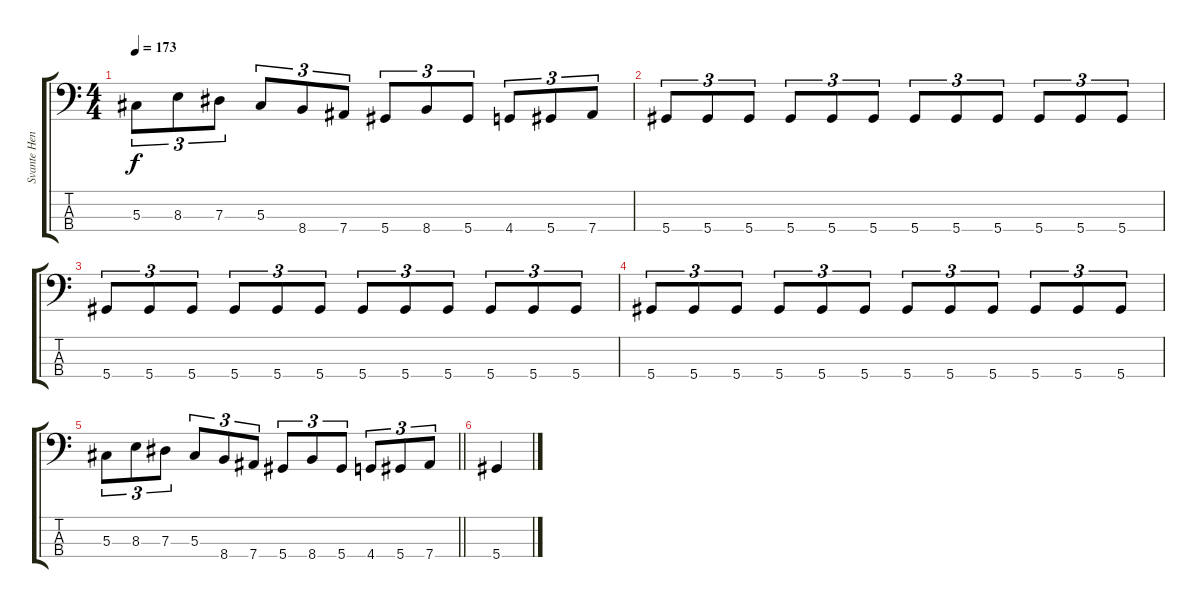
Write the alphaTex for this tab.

\track ("Svante Henrysson" "Svante Hen") {instrument electricbassfinger}
\staff {score tabs}
\tuning (Gb2 Db2 Ab1 Eb1) {hide}
\ts (4 4)
\tempo 173
\clef f4
\ks c
5.3.8{tu (3 2) dy f} 8.3.8{tu (3 2)} 7.3.8{tu (3 2)} 5.3.8{tu (3 2)} 8.4.8{tu (3 2)} 7.4.8{tu (3 2)} 5.4.8{tu (3 2)} 8.4.8{tu (3 2)} 5.4.8{tu (3 2)} 4.4.8{tu (3 2)} 5.4.8{tu (3 2)} 7.4.8{tu (3 2)} |
5.4.8{tu (3 2)} 5.4.8{tu (3 2)} 5.4.8{tu (3 2)} 5.4.8{tu (3 2)} 5.4.8{tu (3 2)} 5.4.8{tu (3 2)} 5.4.8{tu (3 2)} 5.4.8{tu (3 2)} 5.4.8{tu (3 2)} 5.4.8{tu (3 2)} 5.4.8{tu (3 2)} 5.4.8{tu (3 2)} |
5.4.8{tu (3 2)} 5.4.8{tu (3 2)} 5.4.8{tu (3 2)} 5.4.8{tu (3 2)} 5.4.8{tu (3 2)} 5.4.8{tu (3 2)} 5.4.8{tu (3 2)} 5.4.8{tu (3 2)} 5.4.8{tu (3 2)} 5.4.8{tu (3 2)} 5.4.8{tu (3 2)} 5.4.8{tu (3 2)} |
5.4.8{tu (3 2)} 5.4.8{tu (3 2)} 5.4.8{tu (3 2)} 5.4.8{tu (3 2)} 5.4.8{tu (3 2)} 5.4.8{tu (3 2)} 5.4.8{tu (3 2)} 5.4.8{tu (3 2)} 5.4.8{tu (3 2)} 5.4.8{tu (3 2)} 5.4.8{tu (3 2)} 5.4.8{tu (3 2)} |
\barLineRight lightlight
5.3.8{tu (3 2)} 8.3.8{tu (3 2)} 7.3.8{tu (3 2)} 5.3.8{tu (3 2)} 8.4.8{tu (3 2)} 7.4.8{tu (3 2)} 5.4.8{tu (3 2)} 8.4.8{tu (3 2)} 5.4.8{tu (3 2)} 4.4.8{tu (3 2)} 5.4.8{tu (3 2)} 7.4.8{tu (3 2)} |
5.4.4
